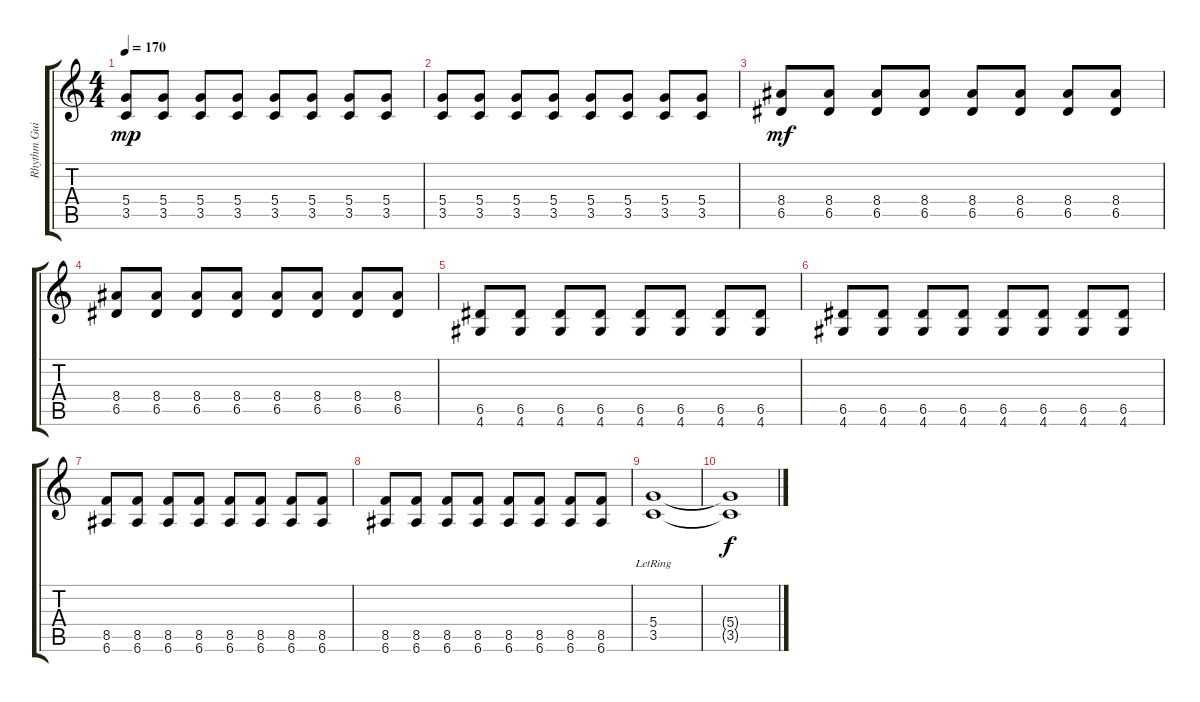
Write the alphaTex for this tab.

\track ("Rhythm Guitar" "Rhythm Gui") {instrument distortionguitar}
\staff {score tabs}
\tuning (E4 B3 G3 D3 A2 E2) {hide}
\ts (4 4)
\tempo 170
\clef g2
\ks c
(5.4 3.5).8{dy mp} (5.4 3.5).8 (5.4 3.5).8 (5.4 3.5).8 (5.4 3.5).8 (5.4 3.5).8 (5.4 3.5).8 (5.4 3.5).8 |
(5.4 3.5).8 (5.4 3.5).8 (5.4 3.5).8 (5.4 3.5).8 (5.4 3.5).8 (5.4 3.5).8 (5.4 3.5).8 (5.4 3.5).8 |
(8.4 6.5).8{dy mf} (8.4 6.5).8 (8.4 6.5).8 (8.4 6.5).8 (8.4 6.5).8 (8.4 6.5).8 (8.4 6.5).8 (8.4 6.5).8 |
(8.4 6.5).8 (8.4 6.5).8 (8.4 6.5).8 (8.4 6.5).8 (8.4 6.5).8 (8.4 6.5).8 (8.4 6.5).8 (8.4 6.5).8 |
(6.5 4.6).8 (6.5 4.6).8 (6.5 4.6).8 (6.5 4.6).8 (6.5 4.6).8 (6.5 4.6).8 (6.5 4.6).8 (6.5 4.6).8 |
(6.5 4.6).8 (6.5 4.6).8 (6.5 4.6).8 (6.5 4.6).8 (6.5 4.6).8 (6.5 4.6).8 (6.5 4.6).8 (6.5 4.6).8 |
(8.5 6.6).8 (8.5 6.6).8 (8.5 6.6).8 (8.5 6.6).8 (8.5 6.6).8 (8.5 6.6).8 (8.5 6.6).8 (8.5 6.6).8 |
(8.5 6.6).8 (8.5 6.6).8 (8.5 6.6).8 (8.5 6.6).8 (8.5 6.6).8 (8.5 6.6).8 (8.5 6.6).8 (8.5 6.6).8 |
(5.4{lr} 3.5{lr}).1{volume 0} |
(5.4{t} 3.5{t}).1{dy f}
